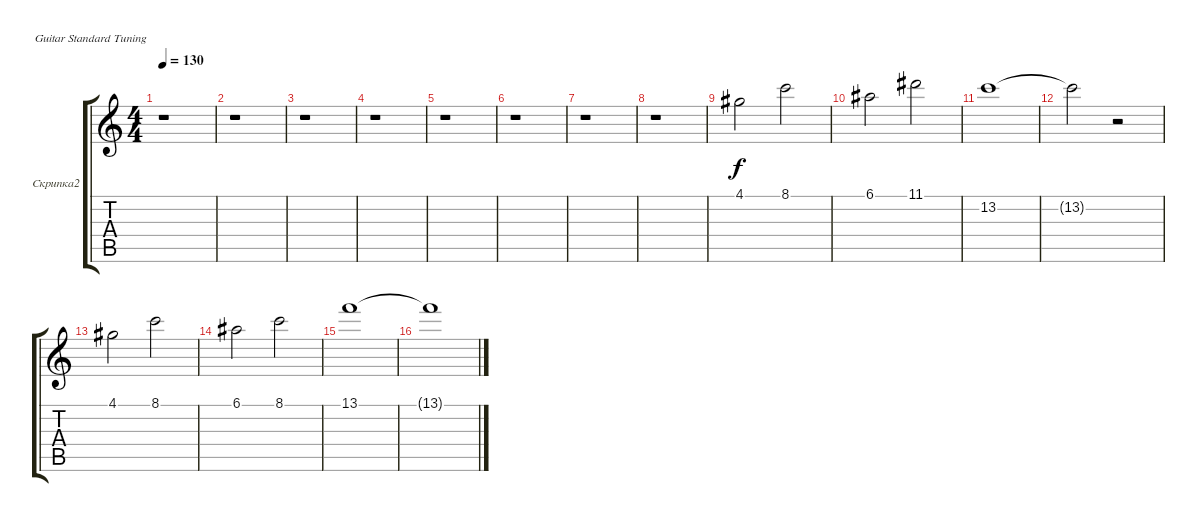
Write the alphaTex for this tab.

\defaultSystemsLayout 4
\bracketExtendMode groupsimilarinstruments
\firstSystemTrackNameOrientation horizontal
\otherSystemsTrackNameOrientation horizontal
\track ("Скрипка2" "Скрипка2") {instrument electricguitarclean}
\staff {score tabs}
\tuning (E4 B3 G3 D3 A2 E2)
\ts (4 4)
\scale
0.212625
\tempo 130
\accidentals auto
\clef g2
\ottava regular
\simile none
\scale
0.333333
\ks c
r.1{dy f} |
\scale
0.590843
\scale
0.333333 r.1 |
\scale
0.0903095
\scale
0.333333 r.1 |
\scale
0.106272
\scale
0.333333 r.1 |
\scale
0.333333 r.1 |
\scale
0.333333 r.1 |
\scale
0.333333 r.1 |
\scale
0.333333 r.1 |
\scale
0.333333 4.1.2 8.1.2 |
\scale
0.333333 6.1.2 11.1.2 |
\scale
0.333333 13.2.1 |
\scale
0.333333 13.2{t}.2 r.2 |
\scale
0.333333 4.1.2 8.1.2 |
\scale
0.333333 6.1.2 8.1.2 |
\scale
0.333333 13.1.1 |
\scale
0.333333 13.1{t}.1
